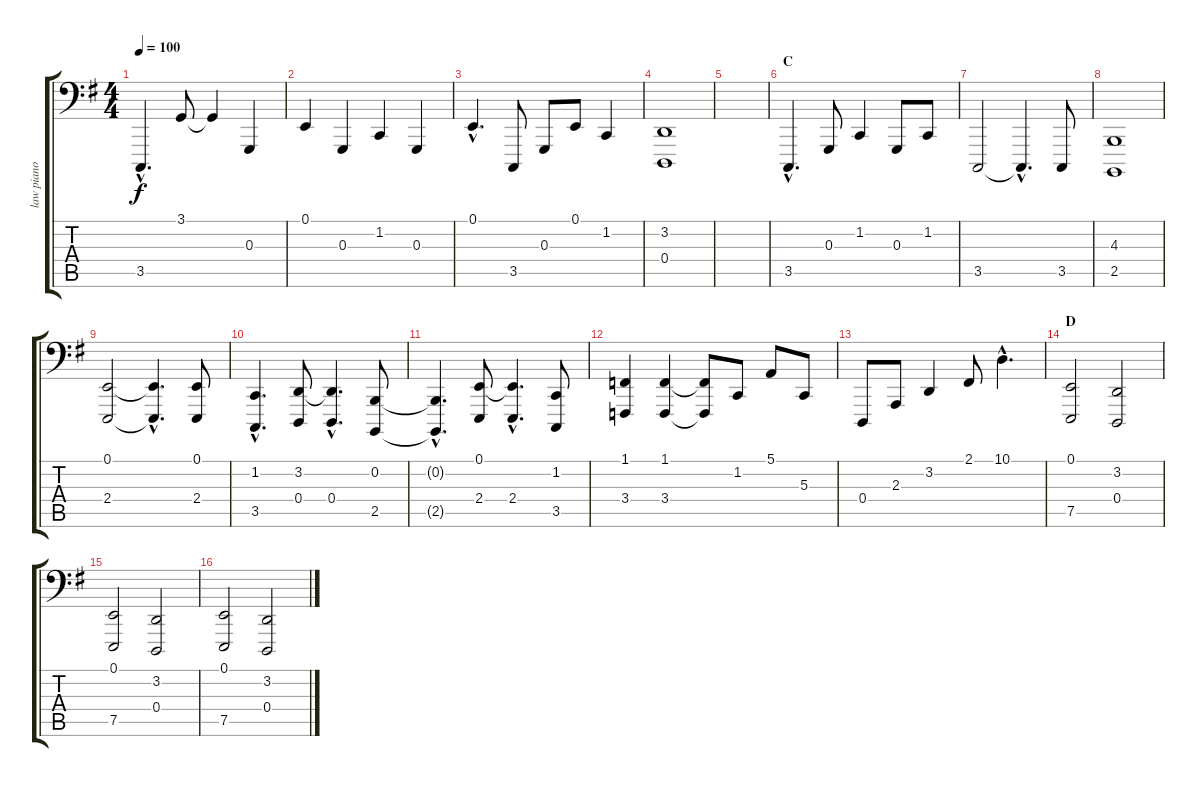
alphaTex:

\track ("law piano" "law piano") {instrument acousticgrandpiano}
\staff {score tabs}
\tuning (E2 B1 G1 D1 A0 E0) {hide}
\ts (4 4)
\tempo 100
\clef f4
\ks g
3.5{hac}.4{d dy f} 3.1.8 3.1{t}.4 0.3.4 |
0.1.4 0.3.4 1.2.4 0.3.4 |
0.1{hac}.4{d} 3.5.8 0.3.8 0.1.8 1.2.4 |
(3.2 0.4).1 |
|
\section ("" "C")
3.5{hac}.4{d} 0.3.8 1.2.4 0.3.8 1.2.8 |
3.5.2 3.5{hac t}.4{d} 3.5.8 |
(4.3 2.5).1 |
(0.1 2.4).2 (0.1{hac t} 2.4{hac t}).4{d} (0.1 2.4).8 |
(1.2{hac} 3.5{hac}).4{d} (3.2 0.4).8 (3.2{hac t} 0.4{hac}).4{d} (0.2 2.5).8 |
(0.2{hac t} 2.5{hac t}).4{d} (0.1 2.4).8 (0.1{hac t} 2.4{hac}).4{d} (1.2 3.5).8 |
(1.1 3.4).4 (1.1 3.4).4 (1.1{t} 3.4{t}).8 1.2.8 5.1.8 5.3.8 |
0.4.8 2.3.8 3.2.4 2.1.8 10.1{hac}.4{d} |
\section ("" "D")
(0.1 7.5).2 (3.2 0.4).2 |
(0.1 7.5).2 (3.2 0.4).2 |
(0.1 7.5).2 (3.2 0.4).2
